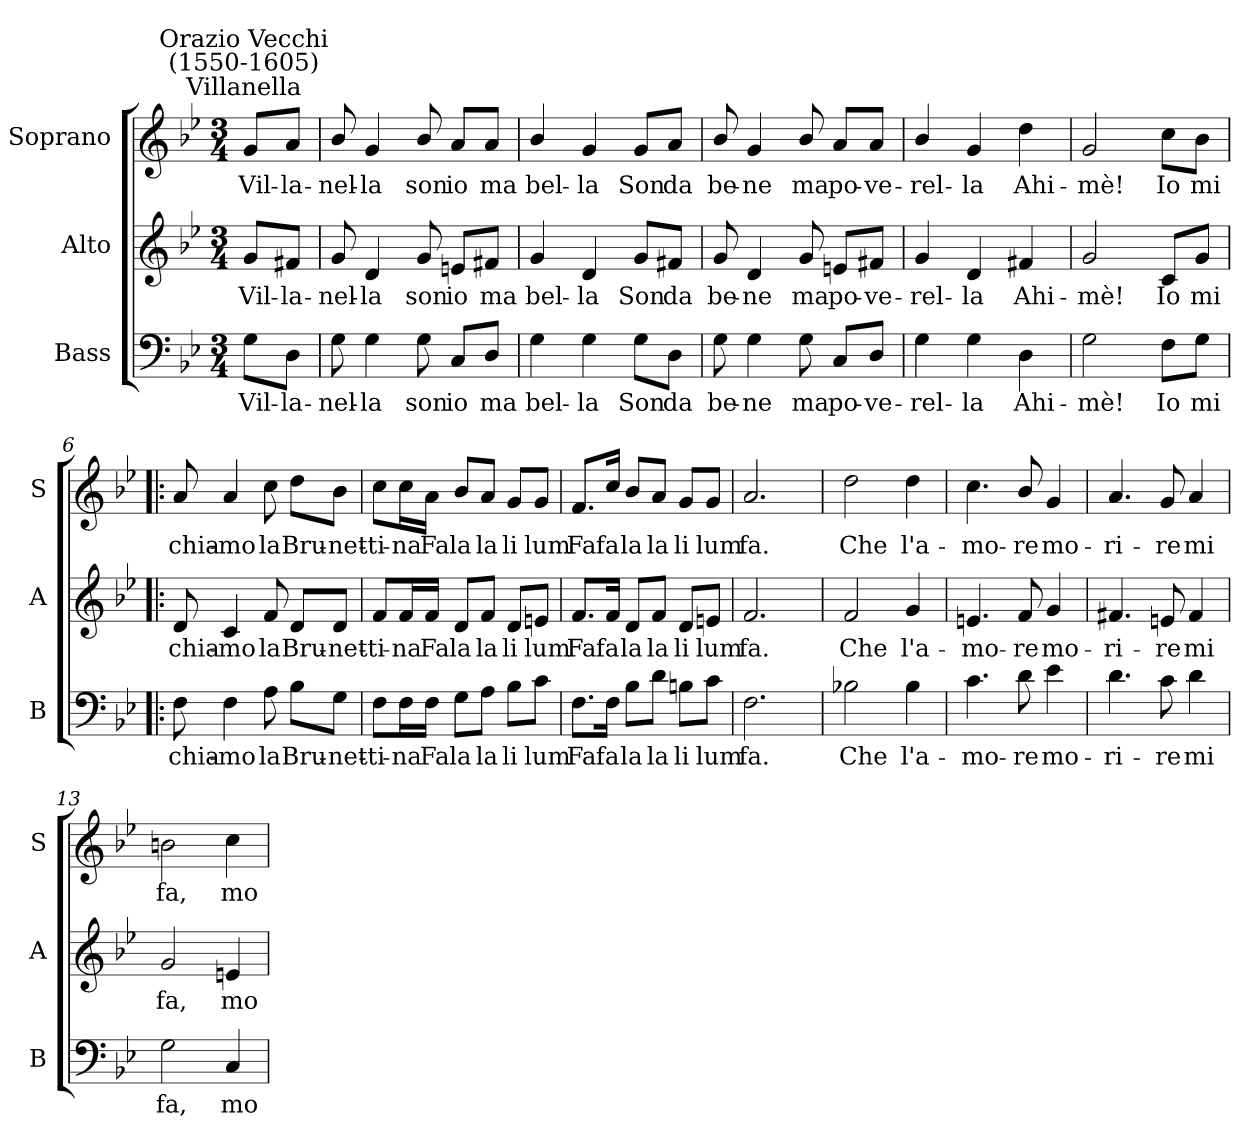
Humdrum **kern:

**kern	**text	**kern	**text	**kern	**text
*part3	*part3	*part2	*part2	*part1	*part1
*staff3	*staff3	*staff2	*staff2	*staff1	*staff1
*I"Bass	*	*I"Alto	*	*I"Soprano	*
*I'B	*	*I'A	*	*I'S	*
*clefF4	*	*clefG2	*	*clefG2	*
*k[b-e-]	*	*k[b-e-]	*	*k[b-e-]	*
*B-:	*	*B-:	*	*B-:	*
*M3/4	*	*M3/4	*	*M3/4	*
=	=	=	=	=	=
!	!	!	!	!LO:TX:a:cj:t=Villanella	!
!	!	!	!	!LO:TX:a:cj:t=Orazio Vecchi\n(1550-1605)	!
!	!LO:LY:b	!	!LO:LY:b	!	!LO:LY:b
8G\L	Vil-	8g/L	Vil-	8g/L	Vil-
!	!LO:LY:b	!	!LO:LY:b	!	!LO:LY:b
8D\J	-la-	8f#X/J	-la-	8a/J	-la-
=1	=1	=1	=1	=1	=1
!	!LO:LY:b	!	!LO:LY:b	!	!LO:LY:b
8G	-nel-	8g	-nel-	8b-/	-nel-
!	!LO:LY:b	!	!LO:LY:b	!	!LO:LY:b
4G	-la	4d	-la	4g	-la
!	!LO:LY:b	!	!LO:LY:b	!	!LO:LY:b
8G	son	8g	son	8b-/	son
!	!LO:LY:b	!	!LO:LY:b	!	!LO:LY:b
8C/L	io	8en/L	io	8a/L	io
!	!LO:LY:b	!	!LO:LY:b	!	!LO:LY:b
8D/J	ma	8f#X/J	ma	8a/J	ma
=2	=2	=2	=2	=2	=2
!	!LO:LY:b	!	!LO:LY:b	!	!LO:LY:b
4G	bel-	4g	bel-	4b-/	bel-
!	!LO:LY:b	!	!LO:LY:b	!	!LO:LY:b
4G	-la	4d	-la	4g	-la
!	!LO:LY:b	!	!LO:LY:b	!	!LO:LY:b
8G\L	Son	8g/L	Son	8g/L	Son
!	!LO:LY:b	!	!LO:LY:b	!	!LO:LY:b
8D\J	da	8f#X/J	da	8a/J	da
=3	=3	=3	=3	=3	=3
!	!LO:LY:b	!	!LO:LY:b	!	!LO:LY:b
8G	be-	8g	be-	8b-/	be-
!	!LO:LY:b	!	!LO:LY:b	!	!LO:LY:b
4G	-ne	4d	-ne	4g	-ne
!	!LO:LY:b	!	!LO:LY:b	!	!LO:LY:b
8G	ma	8g	ma	8b-/	ma
!	!LO:LY:b	!	!LO:LY:b	!	!LO:LY:b
8C/L	po-	8en/L	po-	8a/L	po-
!	!LO:LY:b	!	!LO:LY:b	!	!LO:LY:b
8D/J	-ve-	8f#X/J	-ve-	8a/J	-ve-
=4	=4	=4	=4	=4	=4
!	!LO:LY:b	!	!LO:LY:b	!	!LO:LY:b
4G	-rel-	4g	-rel-	4b-/	-rel-
!	!LO:LY:b	!	!LO:LY:b	!	!LO:LY:b
4G	-la	4d	-la	4g	-la
!	!LO:LY:b	!	!LO:LY:b	!	!LO:LY:b
4D	Ahi-	4f#X	Ahi-	4dd	Ahi-
=5	=5	=5	=5	=5	=5
!	!LO:LY:b	!	!LO:LY:b	!	!LO:LY:b
2G	-mè!	2g	-mè!	2g	-mè!
!	!LO:LY:b	!	!LO:LY:b	!	!LO:LY:b
8F\L	Io	8c/L	Io	8cc\L	Io
!	!LO:LY:b	!	!LO:LY:b	!	!LO:LY:b
8G\J	mi	8g/J	mi	8b-\J	mi
!!LO:LB:g=z
=6!|:	=6!|:	=6!|:	=6!|:	=6!|:	=6!|:
!	!LO:LY:b	!	!LO:LY:b	!	!LO:LY:b
8F	chia-	8d	chia-	8a	chia-
!	!LO:LY:b	!	!LO:LY:b	!	!LO:LY:b
4F	-mo	4c	-mo	4a	-mo
!	!LO:LY:b	!	!LO:LY:b	!	!LO:LY:b
8A	la	8f	la	8cc	la
!	!LO:LY:b	!	!LO:LY:b	!	!LO:LY:b
8B-\L	Bru-	8d/L	Bru-	8dd\L	Bru-
!	!LO:LY:b	!	!LO:LY:b	!	!LO:LY:b
8G\J	-net-	8d/J	-net-	8b-\J	-net-
=7	=7	=7	=7	=7	=7
!	!LO:LY:b	!	!LO:LY:b	!	!LO:LY:b
8F\L	-ti-	8f/L	-ti-	8cc\L	-ti-
!	!LO:LY:b	!	!LO:LY:b	!	!LO:LY:b
16F\L	-na	16f/L	-na	16cc\L	-na
!	!LO:LY:b	!	!LO:LY:b	!	!LO:LY:b
16F\JJ	Fa	16f/JJ	Fa	16a\JJ	Fa
!	!LO:LY:b	!	!LO:LY:b	!	!LO:LY:b
8G\L	la	8d/L	la	8b-/L	la
!	!LO:LY:b	!	!LO:LY:b	!	!LO:LY:b
8A\J	la	8f/J	la	8a/J	la
!	!LO:LY:b	!	!LO:LY:b	!	!LO:LY:b
8B-\L	li	8d/L	li	8g/L	li
!	!LO:LY:b	!	!LO:LY:b	!	!LO:LY:b
8c\J	lum	8en/J	lum	8g/J	lum
=8	=8	=8	=8	=8	=8
!	!LO:LY:b	!	!LO:LY:b	!	!LO:LY:b
8.F\L	Fa	8.f/L	Fa	8.f/L	Fa
!	!LO:LY:b	!	!LO:LY:b	!	!LO:LY:b
16F\Jk	fa	16f/Jk	fa	16cc/Jk	fa
!	!LO:LY:b	!	!LO:LY:b	!	!LO:LY:b
8B-\L	la	8d/L	la	8b-/L	la
!	!LO:LY:b	!	!LO:LY:b	!	!LO:LY:b
8d\J	la	8f/J	la	8a/J	la
!	!LO:LY:b	!	!LO:LY:b	!	!LO:LY:b
8Bn\L	li	8d/L	li	8g/L	li
!	!LO:LY:b	!	!LO:LY:b	!	!LO:LY:b
8c\J	lum	8en/J	lum	8g/J	lum
=9	=9	=9	=9	=9	=9
!	!LO:LY:b	!	!LO:LY:b	!	!LO:LY:b
2.F	fa.	2.f	fa.	2.a	fa.
=10	=10	=10	=10	=10	=10
!	!LO:LY:b	!	!LO:LY:b	!	!LO:LY:b
2B-X	Che	2f	Che	2dd	Che
!	!LO:LY:b	!	!LO:LY:b	!	!LO:LY:b
4B-	l'a-	4g	l'a-	4dd	l'a-
=11	=11	=11	=11	=11	=11
!	!LO:LY:b	!	!LO:LY:b	!	!LO:LY:b
4.c	-mo-	4.en	-mo-	4.cc	-mo-
!	!LO:LY:b	!	!LO:LY:b	!	!LO:LY:b
8d	-re	8f	-re	8b-/	-re
!	!LO:LY:b	!	!LO:LY:b	!	!LO:LY:b
4e-	mo-	4g	mo-	4g	mo-
=12	=12	=12	=12	=12	=12
!	!LO:LY:b	!	!LO:LY:b	!	!LO:LY:b
4.d	-ri-	4.f#X	-ri-	4.a	-ri-
!	!LO:LY:b	!	!LO:LY:b	!	!LO:LY:b
8c	-re	8en	-re	8g	-re
!	!LO:LY:b	!	!LO:LY:b	!	!LO:LY:b
4d	mi	4f#	mi	4a	mi
!!LO:LB:g=z
=13	=13	=13	=13	=13	=13
!	!LO:LY:b	!	!LO:LY:b	!	!LO:LY:b
2G	fa,	2g	fa,	2bn	fa,
!	!LO:LY:b	!	!LO:LY:b	!	!LO:LY:b
4C	mo-	4en	mo-	4cc	mo-
=	=	=	=	=	=
*-	*-	*-	*-	*-	*-
